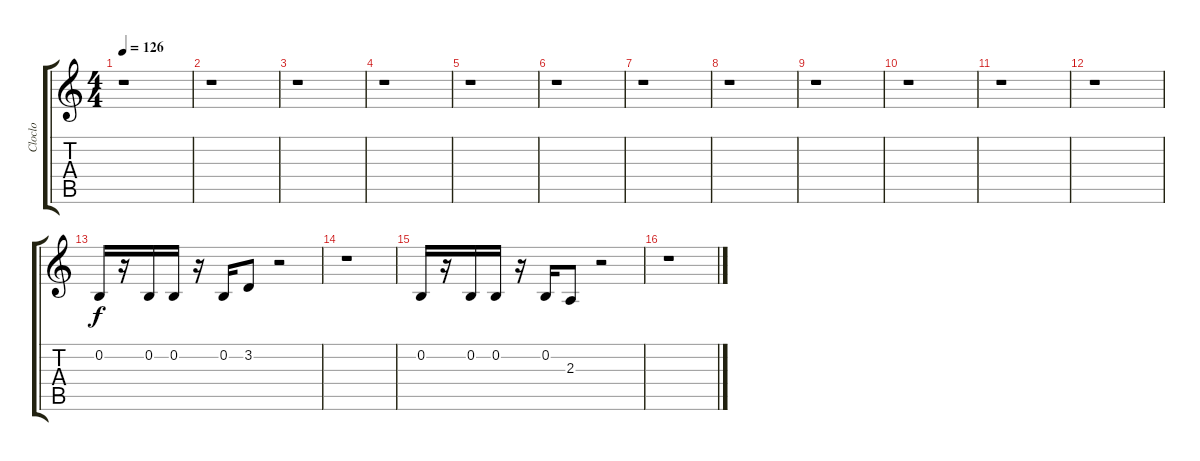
\track ("Cloclo" "Cloclo") {instrument altosax}
\staff {score tabs}
\tuning (E4 B3 G3 D3 A2 E2) {hide}
\ts (4 4)
\tempo 126
\clef g2
\ks c
r.1{dy f instrument altosax} |
r.1 |
r.1 |
r.1 |
r.1 |
r.1 |
r.1 |
r.1 |
r.1 |
r.1 |
r.1 |
r.1 |
0.2.16 r.16 0.2.16 0.2.16 r.16 0.2.16 3.2.8 r.2 |
r.1 |
0.2.16 r.16 0.2.16 0.2.16 r.16 0.2.16 2.3.8 r.2 |
r.1
